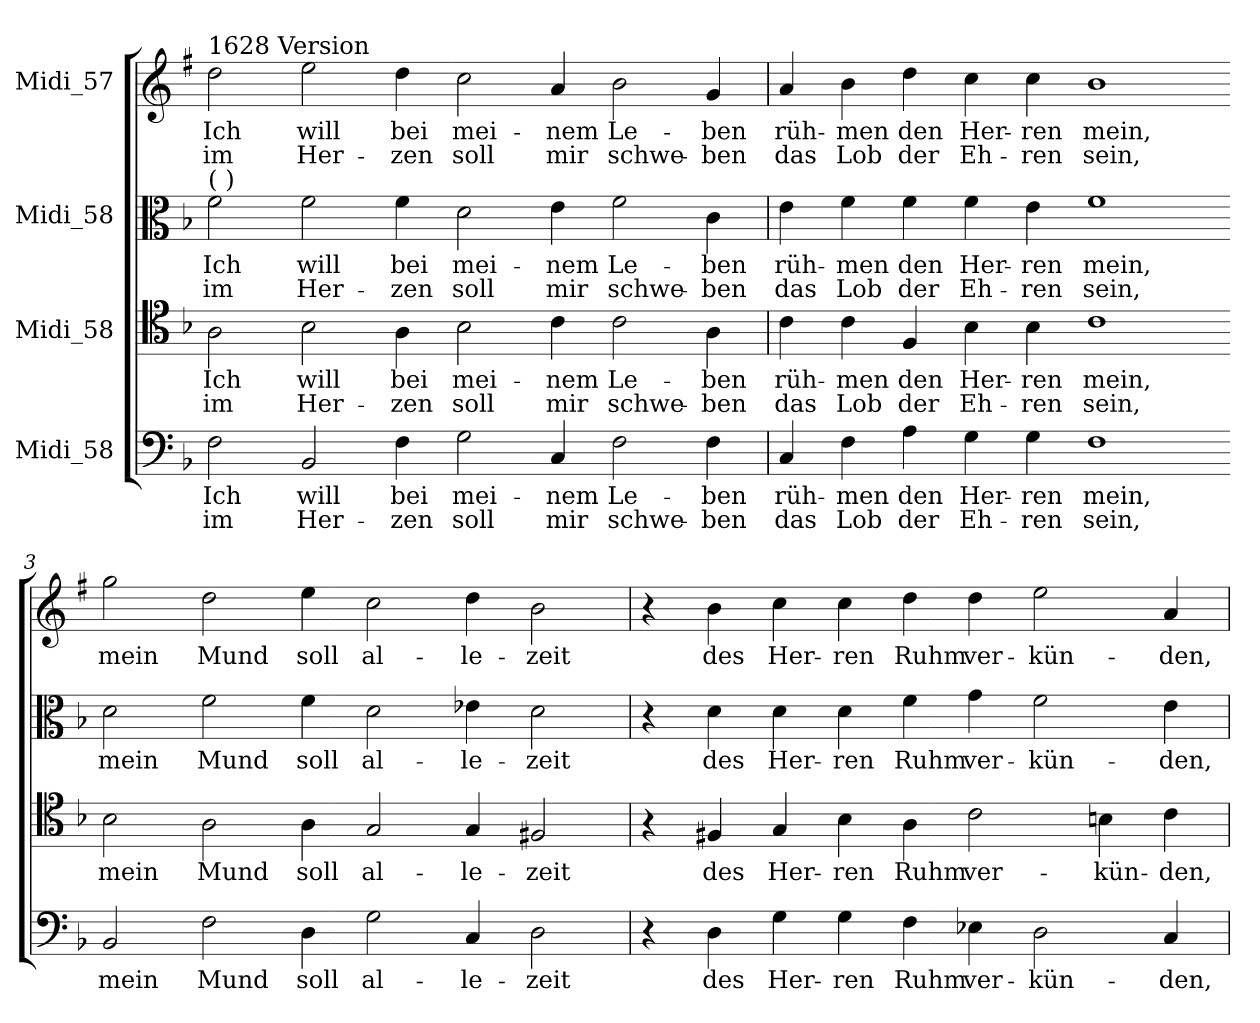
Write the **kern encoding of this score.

**kern	**text	**text	**kern	**text	**text	**kern	**text	**text	**kern	**text	**text
*part4	*part4	*part4	*part3	*part3	*part3	*part2	*part2	*part2	*part1	*part1	*part1
*staff4	*staff4	*staff4	*staff3	*staff3	*staff3	*staff2	*staff2	*staff2	*staff1	*staff1	*staff1
*I"Midi_58	*	*	*I"Midi_58	*	*	*I"Midi_58	*	*	*I"Midi_57	*	*
*clefF4	*	*	*clefC4	*	*	*clefC3	*	*	*clefG2	*	*
*	*	*	*	*	*	*	*	*	*ITrd1c2	*	*
*k[b-]	*	*	*k[b-]	*	*	*k[b-]	*	*	*k[b-]	*	*
*F:	*	*	*F:	*	*	*F:	*	*	*F:	*	*
=1	=1	=1	=1	=1	=1	=1	=1	=1	=1	=1	=1
!	!	!	!	!	!	!	!	!	!LO:TX:a:t=1628 Version	!	!
!	!	!	!	!	!	!LO:TX:a:t=(  )	!	!	!	!	!
!	!LO:LY:b	!LO:LY:b	!	!LO:LY:b	!LO:LY:b	!	!LO:LY:b	!LO:LY:b	!	!LO:LY:b	!LO:LY:b
2F	Ich	im	2A	Ich	im	2f	Ich	im	2cc	Ich	im
!	!LO:LY:b	!LO:LY:b	!	!LO:LY:b	!LO:LY:b	!	!LO:LY:b	!LO:LY:b	!	!LO:LY:b	!LO:LY:b
2BB-	will	Her-	2B-	will	Her-	2f	will	Her-	2dd	will	Her-
!	!LO:LY:b	!LO:LY:b	!	!LO:LY:b	!LO:LY:b	!	!LO:LY:b	!LO:LY:b	!	!LO:LY:b	!LO:LY:b
4F	-bei	zen	4A	-bei	zen	4f	-bei	zen	4cc	-bei	zen
!	!LO:LY:b	!LO:LY:b	!	!LO:LY:b	!LO:LY:b	!	!LO:LY:b	!LO:LY:b	!	!LO:LY:b	!LO:LY:b
2G	mei-	-soll	2B-	mei-	-soll	2d	mei-	-soll	2b-	mei-	-soll
!	!LO:LY:b	!LO:LY:b	!	!LO:LY:b	!LO:LY:b	!	!LO:LY:b	!LO:LY:b	!	!LO:LY:b	!LO:LY:b
4C	nem	mir	4c	nem	mir	4e	nem	mir	4g	nem	mir
!	!LO:LY:b	!LO:LY:b	!	!LO:LY:b	!LO:LY:b	!	!LO:LY:b	!LO:LY:b	!	!LO:LY:b	!LO:LY:b
2F	Le-	-schwe-	2c	Le-	-schwe-	2f	Le-	-schwe-	2a	Le-	-schwe-
!	!LO:LY:b	!LO:LY:b	!	!LO:LY:b	!LO:LY:b	!	!LO:LY:b	!LO:LY:b	!	!LO:LY:b	!LO:LY:b
4F	-ben	ben	4A	-ben	ben	4c	-ben	ben	4f	-ben	ben
=2	=2	=2	=2	=2	=2	=2	=2	=2	=2	=2	=2
!	!LO:LY:b	!LO:LY:b	!	!LO:LY:b	!LO:LY:b	!	!LO:LY:b	!LO:LY:b	!	!LO:LY:b	!LO:LY:b
4C	rüh-	-das	4c	rüh-	-das	4e	rüh-	-das	4g	rüh-	-das
!	!LO:LY:b	!LO:LY:b	!	!LO:LY:b	!LO:LY:b	!	!LO:LY:b	!LO:LY:b	!	!LO:LY:b	!LO:LY:b
4F	men	Lob	4c	men	Lob	4f	men	Lob	4a	men	Lob
!	!LO:LY:b	!LO:LY:b	!	!LO:LY:b	!LO:LY:b	!	!LO:LY:b	!LO:LY:b	!	!LO:LY:b	!LO:LY:b
4A	den	der	4F	den	der	4f	den	der	4cc	den	der
!	!LO:LY:b	!LO:LY:b	!	!LO:LY:b	!LO:LY:b	!	!LO:LY:b	!LO:LY:b	!	!LO:LY:b	!LO:LY:b
4G	Her-	-Eh-	4B-	Her-	-Eh-	4f	Her-	-Eh-	4b-	Her-	-Eh-
!	!LO:LY:b	!LO:LY:b	!	!LO:LY:b	!LO:LY:b	!	!LO:LY:b	!LO:LY:b	!	!LO:LY:b	!LO:LY:b
4G	-ren	ren	4B-	-ren	ren	4e	-ren	ren	4b-	-ren	ren
!	!LO:LY:b	!LO:LY:b	!	!LO:LY:b	!LO:LY:b	!	!LO:LY:b	!LO:LY:b	!	!LO:LY:b	!LO:LY:b
1F	mein,	sein,	1c	mein,	sein,	1f	mein,	sein,	1a	mein,	sein,
!!LO:LB:g=z
=3-	=3-	=3-	=3-	=3-	=3-	=3-	=3-	=3-	=3-	=3-	=3-
!	!LO:LY:b	!	!	!LO:LY:b	!	!	!LO:LY:b	!	!	!LO:LY:b	!
2BB-	mein	.	2B-	mein	.	2d	mein	.	2ff	mein	.
!	!LO:LY:b	!	!	!LO:LY:b	!	!	!LO:LY:b	!	!	!LO:LY:b	!
2F	Mund	.	2A	Mund	.	2f	Mund	.	2cc	Mund	.
!	!LO:LY:b	!	!	!LO:LY:b	!	!	!LO:LY:b	!	!	!LO:LY:b	!
4D	soll	.	4A	soll	.	4f	soll	.	4dd	soll	.
!	!LO:LY:b	!	!	!LO:LY:b	!	!	!LO:LY:b	!	!	!LO:LY:b	!
2G	al-	.	2G	al-	.	2d	al-	.	2b-	al-	.
!	!LO:LY:b	!	!	!LO:LY:b	!	!	!LO:LY:b	!	!	!LO:LY:b	!
4C	-le-	.	4G	-le-	.	4e-X	-le-	.	4cc	-le-	.
!	!LO:LY:b	!	!	!LO:LY:b	!	!	!LO:LY:b	!	!	!LO:LY:b	!
2D	-zeit	.	2F#X	-zeit	.	2d	-zeit	.	2a	-zeit	.
=4	=4	=4	=4	=4	=4	=4	=4	=4	=4	=4	=4
4r	.	.	4r	.	.	4r	.	.	4r	.	.
!	!LO:LY:b	!	!	!LO:LY:b	!	!	!LO:LY:b	!	!	!LO:LY:b	!
4D	des	.	4F#X	des	.	4d	des	.	4a	des	.
!	!LO:LY:b	!	!	!LO:LY:b	!	!	!LO:LY:b	!	!	!LO:LY:b	!
4G	Her-	.	4G	Her-	.	4d	Her-	.	4b-	Her-	.
!	!LO:LY:b	!	!	!LO:LY:b	!	!	!LO:LY:b	!	!	!LO:LY:b	!
4G	-ren	.	4B-	-ren	.	4d	-ren	.	4b-	-ren	.
!	!LO:LY:b	!	!	!LO:LY:b	!	!	!LO:LY:b	!	!	!LO:LY:b	!
4F	Ruhm	.	4A	Ruhm	.	4f	Ruhm	.	4cc	Ruhm	.
!	!LO:LY:b	!	!	!LO:LY:b	!	!	!LO:LY:b	!	!	!LO:LY:b	!
4E-X	ver-	.	2c	ver-	.	4g	ver-	.	4cc	ver-	.
!	!LO:LY:b	!	!	!	!	!	!LO:LY:b	!	!	!LO:LY:b	!
2D	-kün-	.	.	.	.	2f	-kün-	.	2dd	-kün-	.
!	!	!	!	!LO:LY:b	!	!	!	!	!	!	!
.	.	.	4Bn	-kün-	.	.	.	.	.	.	.
!	!LO:LY:b	!	!	!LO:LY:b	!	!	!LO:LY:b	!	!	!LO:LY:b	!
4C	-den,	.	4c	-den,	.	4e	-den,	.	4g	-den,	.
=	=	=	=	=	=	=	=	=	=	=	=
*-	*-	*-	*-	*-	*-	*-	*-	*-	*-	*-	*-
